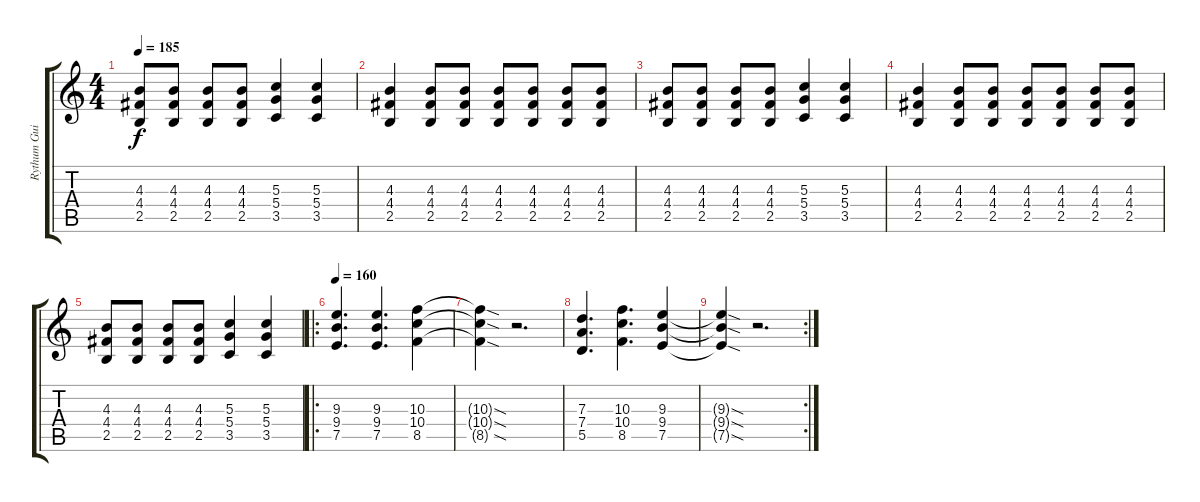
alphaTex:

\track ("Rythum Guitar" "Rythum Gui") {instrument overdrivenguitar}
\staff {score tabs}
\tuning (E4 B3 G3 D3 A2 E2) {hide}
\ts (4 4)
\tempo 185
\clef g2
\ks c
(4.3 4.4 2.5).8{dy f} (4.3 4.4 2.5).8 (4.3 4.4 2.5).8 (4.3 4.4 2.5).8 (5.3 5.4 3.5).4 (5.3 5.4 3.5).4 |
(4.3 4.4 2.5).4 (4.3 4.4 2.5).8 (4.3 4.4 2.5).8 (4.3 4.4 2.5).8 (4.3 4.4 2.5).8 (4.3 4.4 2.5).8 (4.3 4.4 2.5).8 |
(4.3 4.4 2.5).8 (4.3 4.4 2.5).8 (4.3 4.4 2.5).8 (4.3 4.4 2.5).8 (5.3 5.4 3.5).4 (5.3 5.4 3.5).4 |
(4.3 4.4 2.5).4 (4.3 4.4 2.5).8 (4.3 4.4 2.5).8 (4.3 4.4 2.5).8 (4.3 4.4 2.5).8 (4.3 4.4 2.5).8 (4.3 4.4 2.5).8 |
(4.3 4.4 2.5).8 (4.3 4.4 2.5).8 (4.3 4.4 2.5).8 (4.3 4.4 2.5).8 (5.3 5.4 3.5).4 (5.3 5.4 3.5).4 |
\ro
\tempo 160
(9.3 9.4 7.5).4{d} (9.3 9.4 7.5).4{d} (10.3 10.4 8.5).4 |
(10.3{sod t} 10.4{sod t} 8.5{sod t}).4 r.2{d} |
(7.3 7.4 5.5).4{d} (10.3 10.4 8.5).4{d} (9.3 9.4 7.5).4 |
\rc 2
(9.3{sod t} 9.4{sod t} 7.5{sod t}).4 r.2{d}
